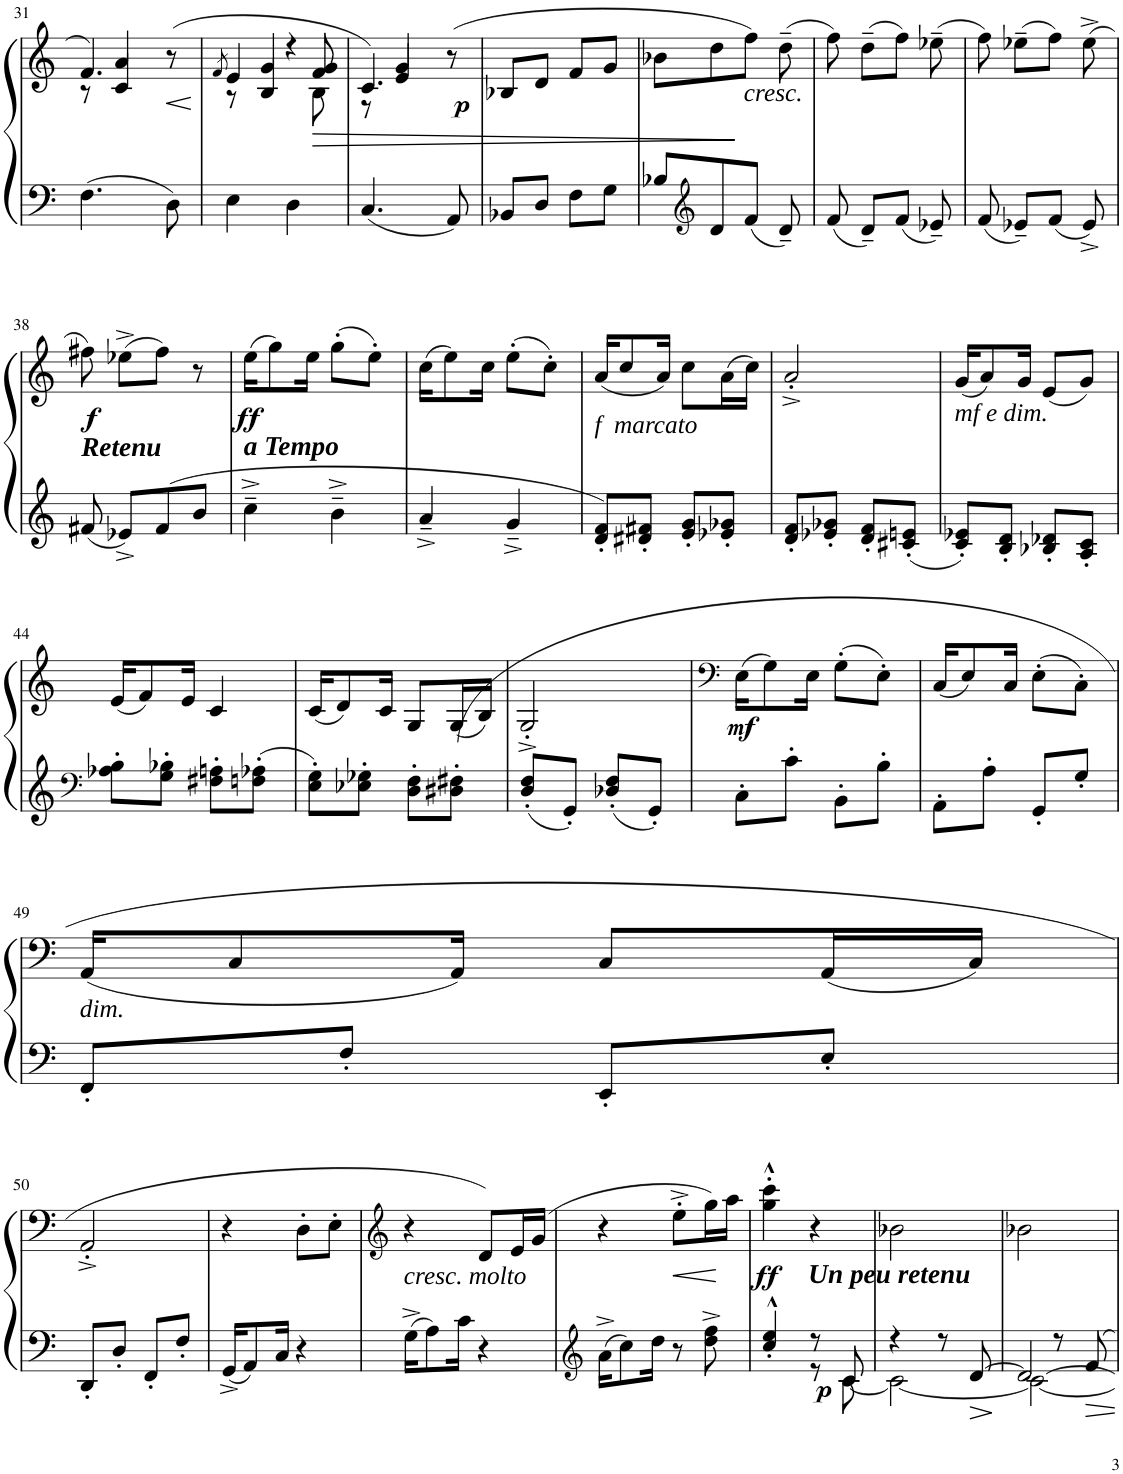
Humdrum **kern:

**kern	**kern	**dynam
*part1	*part1	*part1
*staff2	*staff1	*staff1/2
*I"Klavier	*	*
!!LO:PB:g=z
*clefF4	*clefG2	*
*k[]	*k[]	*
*M2/4	*M2/4	*
=31	=31	=31
*	*^	*
4.F\	(4.f/	8r	.
.	.	4c/	.
8D\	4a/	4.ryy	.
4ryy	.	.	.
!	!	!	!LO:HP:b
.	8r	.	<
*	*v	*v	*
.	.	[
=32	=32	=32
.	8qf/	.
*	*^	*
4E\	4e/	8r	.
.	.	4B/	.
4D\	4g/	.	.
.	.	8B\	.
4.ryy	4r	4.ryy	.
!	!	!	!LO:HP:b
.	8f/ 8g/	.	>
=33	=33	=33	=33
4.C/	(4.c/	8r	.
.	.	4e/	.
!	!	!	!LO:DY:b
8AA/	4g/	4.ryy	p
4ryy	.	.	.
.	8r	.	.
*	*v	*v	*
=34	=34	=34
8BB-X/L	8B-X/L	.
8D/J	8d/J	.
8F\L	8f/L	.
8G\J	8g/J	.
=35	=35	=35
8B-X/L	8b-X\L	.
*clefG2	*	*
8d/	8dd\	.
!	!LO:TX:b:i:t=cresc.	!
8f/J	(8ff\J	]
8d~/	(8dd~\	.
=36	=36	=36
8f/	8ff\)	.
8d~/L	(8dd~\L	.
8f/J	8ff\J)	.
8e-X~/	(8ee-X~\	.
=37	=37	=37
8f/	8ff\)	.
8e-X~/L	(8ee-X~\L	.
8f/J	8ff\J)	.
8e-^/	(8ee-^\	.
!!LO:LB:g=z
=38	=38	=38
!	!LO:TX:b:Bi:t=Retenu	!
!	!	!LO:DY:b
8f#X/	8ff#X\)	f
8e-X^/L	(8ee-X^\L	.
8f#/	8ff#\J)	.
8b/J	8r	.
=39	=39	=39
!	!LO:TX:b:Bi:t=a Tempo	!
!	!	!LO:DY:b
4cc~^\	(16ee\KL	ff
.	8gg\)	.
.	16ee\Jk	.
4b~^\	(8gg'\L	.
.	8ee'\J)	.
=40	=40	=40
4a~^/	(16cc\KL	.
.	8ee\)	.
.	16cc\Jk	.
4g~^/	(8ee'\L	.
.	8cc'\J)	.
=41	=41	=41
!	!LO:TX:b:i:t=f  marcato	!
8d/' 8f/'L	(16a/KL	.
.	8cc/	.
8d#X/' 8f#X/'J	.	.
.	16a/Jk)	.
8e/' 8g/'L	8cc\L	.
8e-X/' 8g-X/'J	(16a\L	.
.	16cc\JJ)	.
=42	=42	=42
8d/' 8f/'L	2a'^/	.
8e-X/' 8g-X/'J	.	.
8d/' 8f/'L	.	.
8c#X/' 8en/'J	.	.
=43	=43	=43
!	!LO:TX:b:i:t=mf e dim.	!
8c/' 8e-X/'L	(16g/KL	.
.	8a/)	.
8B/' 8d/'J	.	.
.	16g/Jk	.
8B-X/' 8d-X/'L	(8e/L	.
8A/' 8c/'J	8g/J)	.
!!LO:LB:g=z
=44	=44	=44
*clefF4	*	*
8A-X\' 8B\'L	(16e/KL	.
.	8f/)	.
8G\' 8B-X\'J	.	.
.	16e/Jk	.
8F#X\' 8An\'L	4c/	.
8Fn\' 8A-X\'J	.	.
=45	=45	=45
8E\' 8G\'L	(16c/KL	.
.	8d/)	.
8E-X\' 8G-X\'J	.	.
.	16c/Jk	.
8D\' 8F\'L	8G/L	.
(8D#X\' 8F#X\'J	(16G/L	.
.	16B/JJ)	.
=46	=46	=46
8D/' 8F/'L	2G'^/	.
8GG'/J	.	.
8D-X/' 8F/'L	.	.
8GG'/J	.	.
=47	=47	=47
*	*clefF4	*
!	!	!LO:DY:b
8C'\L	(16E\KL	mf
.	8G\)	.
8c'\J	.	.
.	16E\Jk	.
8BB'\L	(8G'\L	.
8B'\J	8E'\J)	.
=48	=48	=48
8AA'\L	(16C/KL	.
.	8E/)	.
8A'\J	.	.
.	16C/Jk	.
8GG'/L	(8E'\L	.
8G'/J	8C'\J)	.
!!LO:LB:g=z
=49	=49	=49
!	!LO:TX:b:i:t=dim.	!
8FF'/L	(16AA/KL	.
.	8C/	.
8F'/J	.	.
.	16AA/Jk)	.
8EE'/L	8C/L	.
8E'/J	(16AA/L	.
.	16C/JJ)	.
!!LO:LB:g=z
=50	=50	=50
8DD'/L	2AA'^/	.
8D'/J	.	.
8FF'/L	.	.
8F'/J	.	.
=51	=51	=51
16GG^/KL	4r	.
8AA/	.	.
16C/Jk	.	.
4r	8D'\L	.
.	8E'\J	.
=52	=52	=52
*	*clefG2	*
!	!LO:TX:b:i:t=cresc. molto	!
16G^\KL	4r	.
8A\	.	.
16c\Jk	.	.
4r	8d/L)	.
.	16e/L	.
.	(16g/JJ	.
=53	=53	=53
*clefG2	*	*
16a^\KL	4r	.
8cc\	.	.
16dd\Jk	.	.
!	!	!LO:HP:b
8r	8ee'^\L	<
8dd\^ 8ff\^	16gg\L)	.
.	16aa\JJ	[
=54	=54	=54
*^	*	*
!	!	!	!LO:DY:b
4cc/'^^ 4ee/'^^	4ryy	4gg\'^^ 4ccc\'^^	ff
!	!	!LO:TX:b:Bi:t=Un peu retenu	!
!	!	!	!LO:DY:b=2
8r	8r	4r	p
8c/	[8c\	.	.
=55	=55	=55	=55
4r	2c\_	2b-X\	.
8r	.	.	.
[8d/	.	.	.
=56	=56	=56	=56
2d/_	2c\_	2b-X\	.
8r	4ryy	4ryy	.
8f/	.	.	.
*v	*v	*	*
=	=	=
*-	*-	*-
